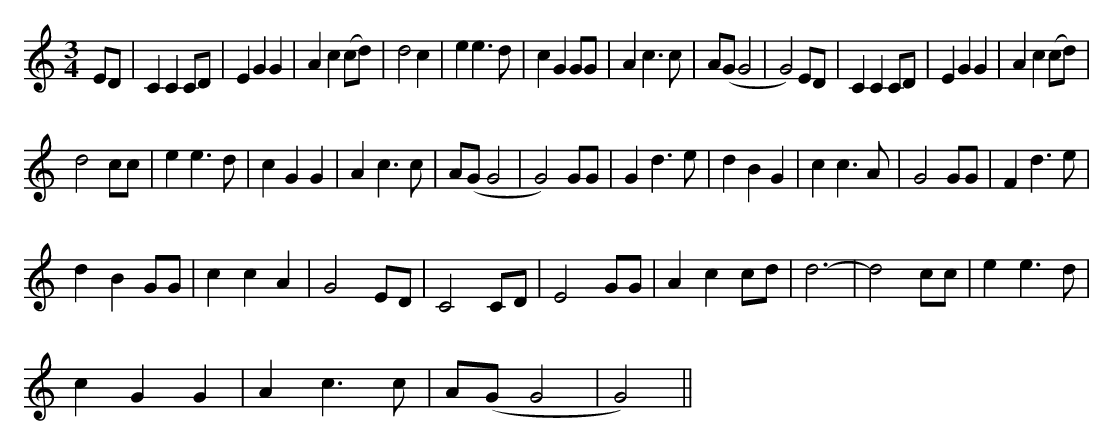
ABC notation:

X:1
M:3/4
K:C
ED|C2 C2 CD|E2 G2 G2|A2 c2 (cd)|d4 c2|e2 e3 d|c2 G2 GG|A2 c3 c|A(GG4|G4)ED|C2C2CD|E2 G2 G2|A2 c2 (cd)|
d4 cc|e2 e3 d|c2 G2 G2|A2 c3 c|A(G G4|G4) GG|G2 d3 e|d2 B2 G2|c2 c3 A|G4 GG|F2 d3 e|
d2 B2 GG|c2 c2 A2|G4 ED|C4 CD|E4 GG|A2 c2 cd|d6-|d4 cc|e2 e3 d|
c2 G2 G2|A2 c3 c|A(G G4|G4)||
